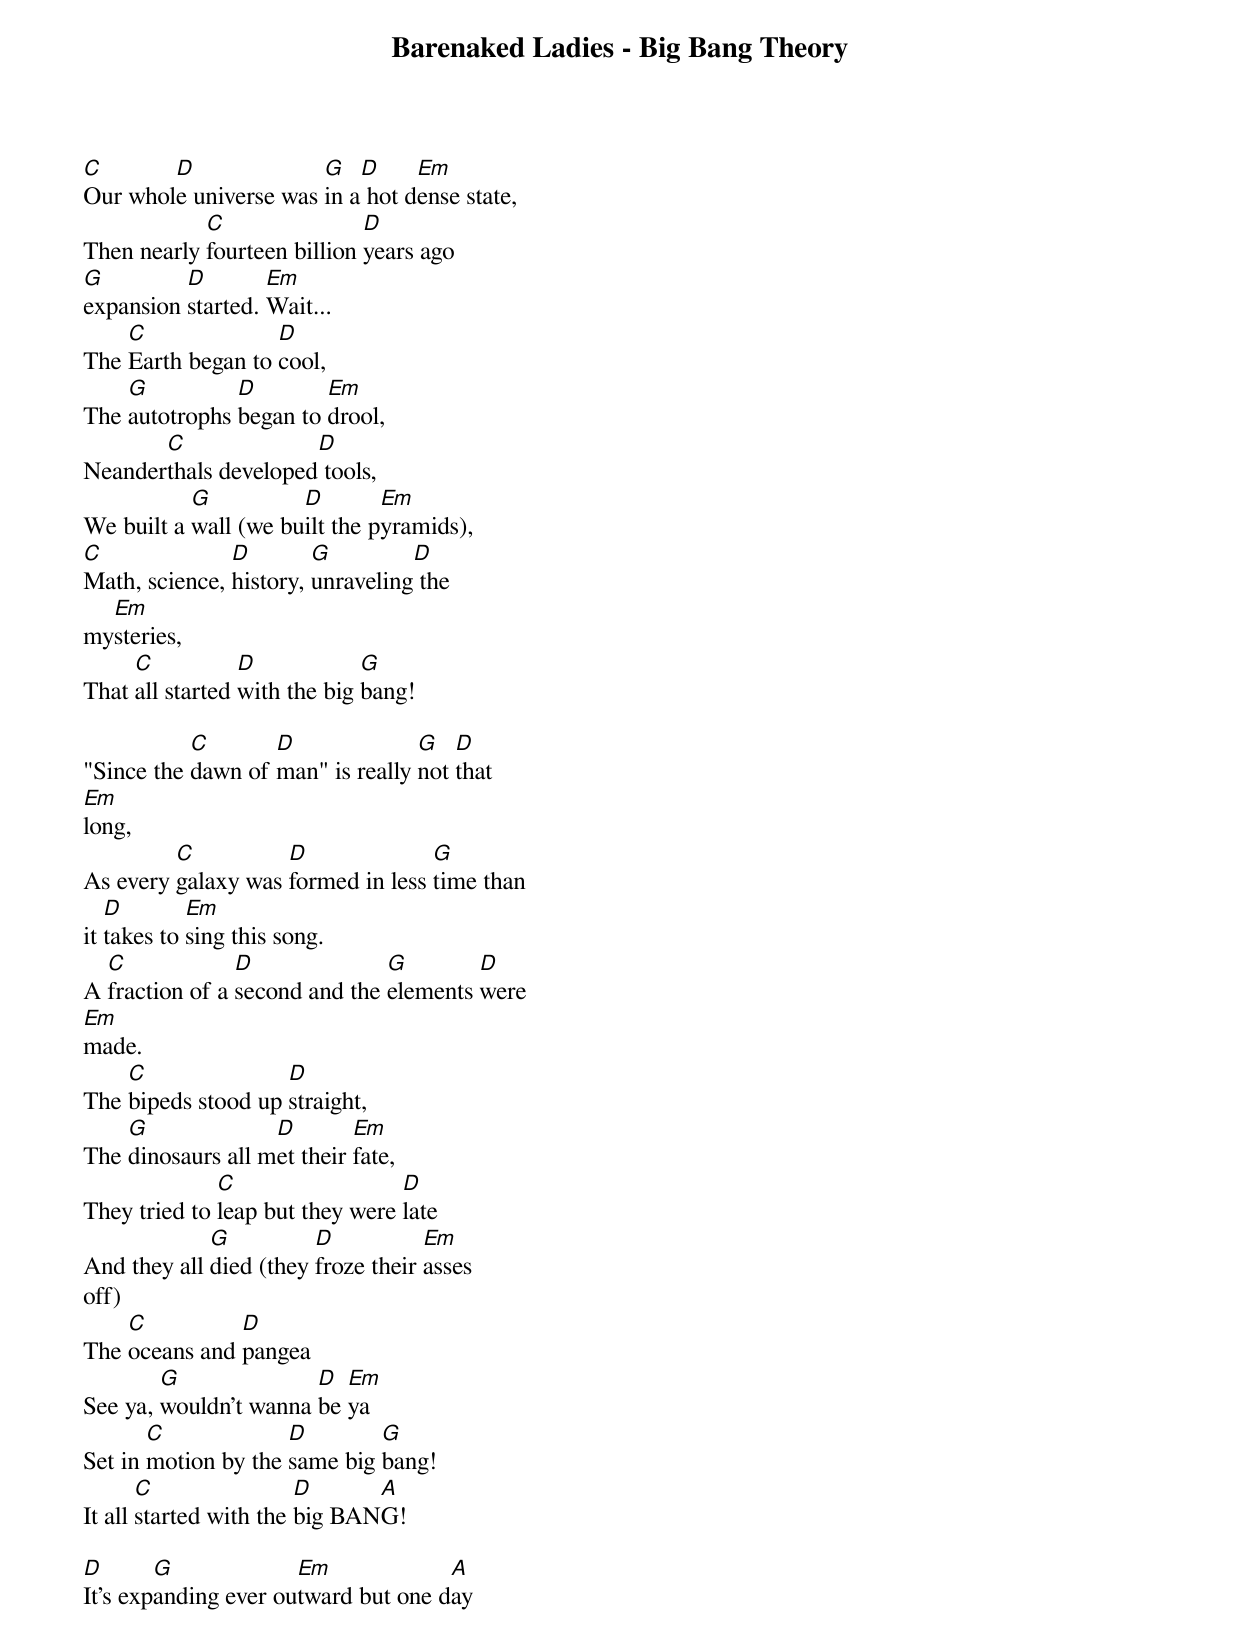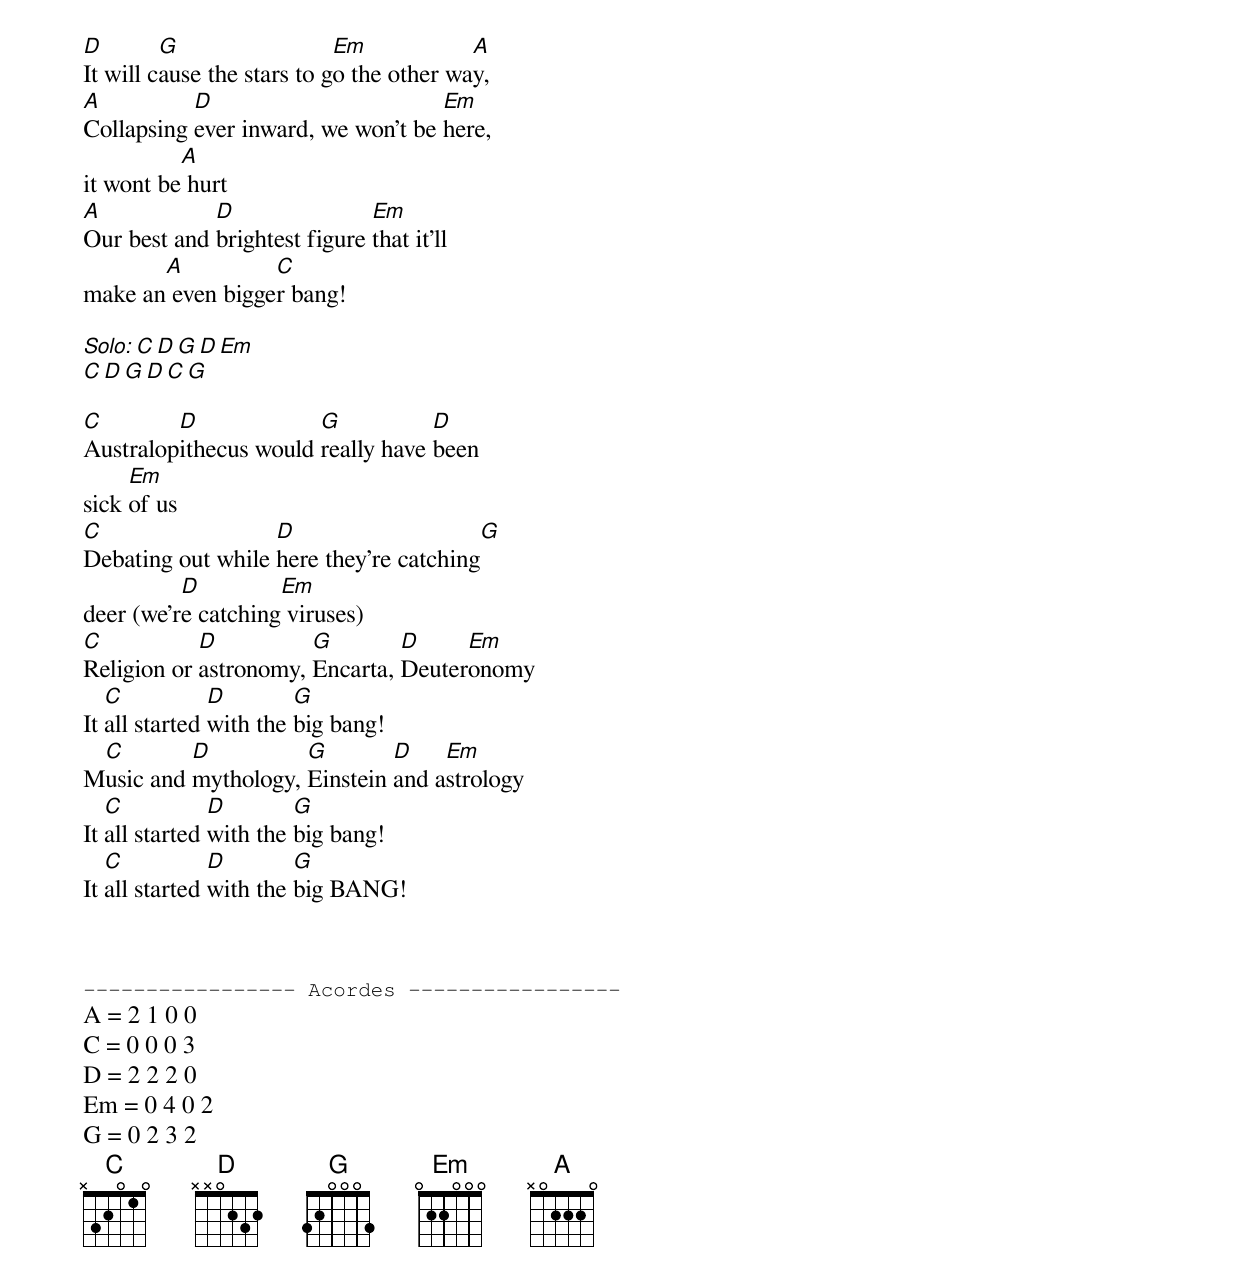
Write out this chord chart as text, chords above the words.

Barenaked Ladies - Big Bang Theory

C       D              G   D     Em
Our whole universe was in a hot dense state,
            C                D
Then nearly fourteen billion years ago
G         D        Em
expansion started. Wait...
    C              D
The Earth began to cool,
    G          D        Em
The autotrophs began to drool,
       C              D
Neanderthals developed tools,
           G          D        Em
We built a wall (we built the pyramids),
C              D        G         D
Math, science, history, unraveling the
  Em
mysteries,
     C           D            G
That all started with the big bang!

           C       D              G   D
"Since the dawn of man" is really not that
Em
long,
         C          D              G
As every galaxy was formed in less time than
   D        Em
it takes to sing this song.
  C             D              G        D
A fraction of a second and the elements were
Em
made.
    C               D
The bipeds stood up straight,
    G              D        Em
The dinosaurs all met their fate,
              C                  D
They tried to leap but they were late
             G          D           Em
And they all died (they froze their asses
off)
    C          D
The oceans and pangea
        G              D  Em
See ya, wouldn't wanna be ya
       C             D        G
Set in motion by the same big bang!
       C                D      A
It all started with the big BANG!

D       G             Em             A
It's expanding ever outward but one day
D        G                  Em            A
It will cause the stars to go the other way,
A          D                        Em
Collapsing ever inward, we won't be here,
          A
it wont be hurt
A            D                Em
Our best and brightest figure that it'll
       A          C
make an even bigger bang!

Solo: C  D  G  D  Em
      C  D  G  D  C  G

C        D             G           D
Australopithecus would really have been
     Em
sick of us
C                  D                     G
Debating out while here they're catching
          D         Em
deer (we're catching viruses)
C           D          G        D     Em
Religion or astronomy, Encarta, Deuteronomy
   C           D        G
It all started with the big bang!
 C        D          G        D    Em
Music and mythology, Einstein and astrology
   C           D        G
It all started with the big bang!
   C           D        G
It all started with the big BANG!



----------------- Acordes -----------------
A = 2 1 0 0
C = 0 0 0 3
D = 2 2 2 0
Em = 0 4 0 2
G = 0 2 3 2
